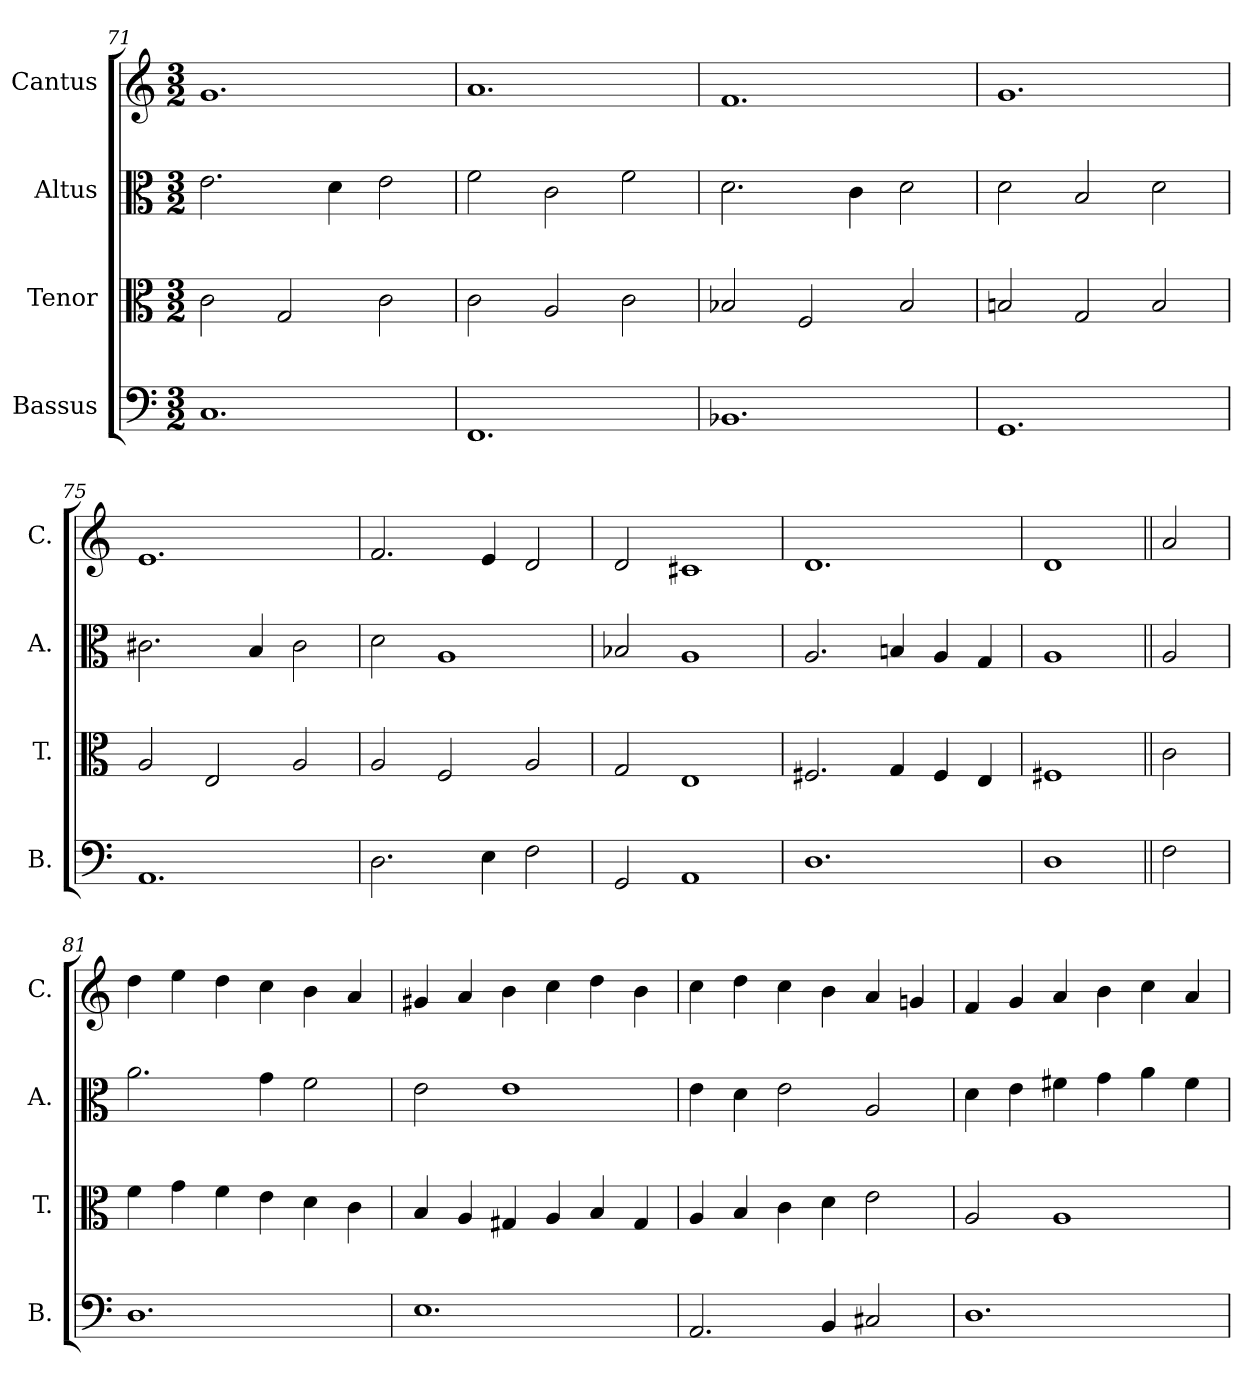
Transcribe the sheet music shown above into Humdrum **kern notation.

**kern	**kern	**kern	**kern
*part4	*part3	*part2	*part1
*staff4	*staff3	*staff2	*staff1
*I"Bassus	*I"Tenor	*I"Altus	*I"Cantus
*I'B.	*I'T.	*I'A.	*I'C.
*clefF4	*clefC3	*clefC3	*clefG2
*k[]	*k[]	*k[]	*k[]
*C:	*C:	*C:	*C:
*M3/2	*M3/2	*M3/2	*M3/2
=71	=71	=71	=71
1.C/	2c\	2.e\	1.g/
.	2G/	.	.
.	.	4d\	.
.	2c\	2e\	.
=72	=72	=72	=72
1.FF/	2c\	2f\	1.a/
.	2A/	2c\	.
.	2c\	2f\	.
=73	=73	=73	=73
1.BB-X/	2B-X/	2.d\	1.f/
.	2F/	.	.
.	.	4c\	.
.	2B-/	2d\	.
!!LO:LB:g=z
=74	=74	=74	=74
1.GG/	2Bn/	2d\	1.g/
.	2G/	2B/	.
.	2B/	2d\	.
=75	=75	=75	=75
1.AA/	2A/	2.c#X\	1.e/
.	2E/	.	.
.	.	4B/	.
.	2A/	2c#\	.
=76	=76	=76	=76
2.D\	2A/	2d\	2.f/
.	2F/	1A/	.
4E\	.	.	4e/
2F\	2A/	.	2d/
=77	=77	=77	=77
2GG/	2G/	2B-X/	2d/
1AA/	1E/	1A/	1c#X/
=78	=78	=78	=78
1.D\	2.F#X/	2.A/	1.d/
.	4G/	4Bn/	.
.	4F#/	4A/	.
.	4E/	4G/	.
=79	=79	=79	=79
1D\	1F#X/	1A/	1d/
=80||	=80||	=80||	=80||
2F\	2c\	2A/	2a/
=81	=81	=81	=81
1.D\	4f\	2.a\	4dd\
.	4g\	.	4ee\
.	4f\	.	4dd\
.	4e\	4g\	4cc\
.	4d\	2f\	4b\
.	4c\	.	4a/
=82	=82	=82	=82
1.E\	4B/	2e\	4g#X/
.	4A/	.	4a/
.	4G#X/	1e\	4b\
.	4A/	.	4cc\
.	4B/	.	4dd\
.	4G#/	.	4b\
=83	=83	=83	=83
2.AA/	4A/	4e\	4cc\
.	4B/	4d\	4dd\
.	4c\	2e\	4cc\
4BB/	4d\	.	4b\
2C#X/	2e\	2A/	4a/
.	.	.	4gn/
!!LO:LB:g=z
=84	=84	=84	=84
1.D\	2A/	4d\	4f/
.	.	4e\	4g/
.	1A/	4f#X\	4a/
.	.	4g\	4b\
.	.	4a\	4cc\
.	.	4f#\	4a/
=	=	=	=
*-	*-	*-	*-
